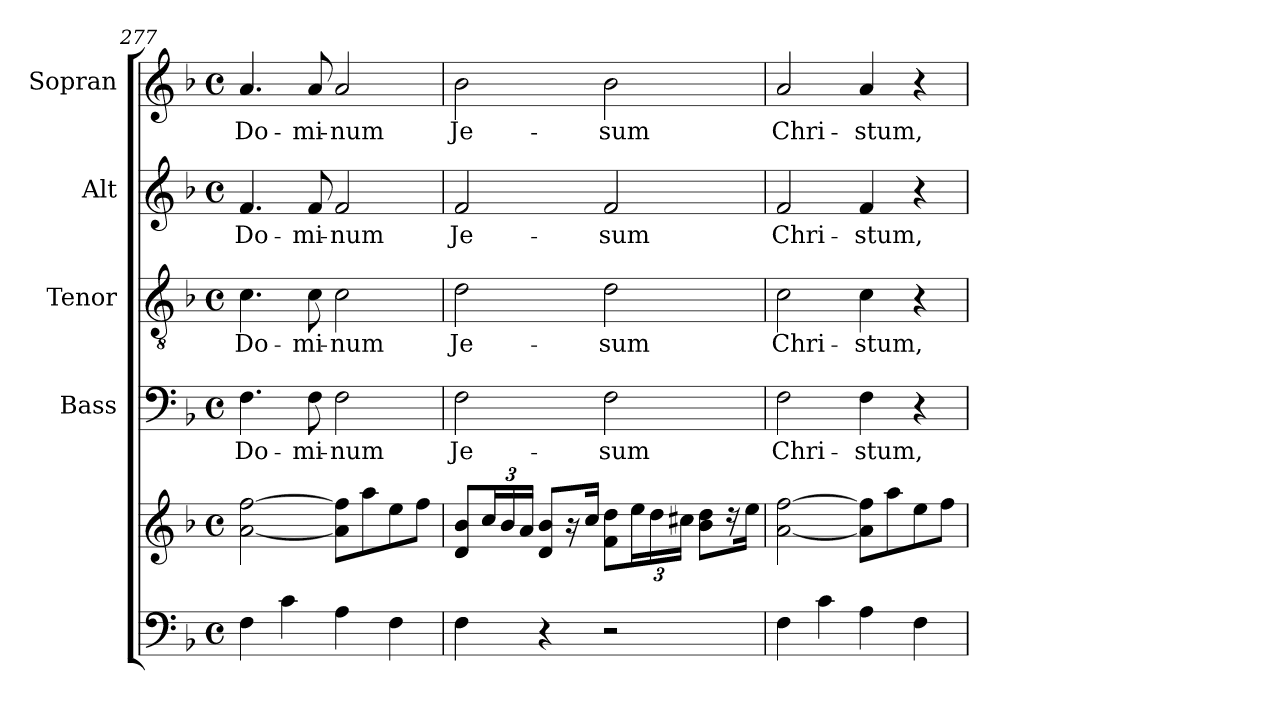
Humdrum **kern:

**kern	**kern	**kern	**text	**kern	**text	**kern	**text	**kern	**text
*part5	*part5	*part4	*part4	*part3	*part3	*part2	*part2	*part1	*part1
*staff6	*staff5	*staff4	*staff4	*staff3	*staff3	*staff2	*staff2	*staff1	*staff1
*	*	*I"Bass	*	*I"Tenor	*	*I"Alt	*	*I"Sopran	*
*	*	*I'B.	*	*I'T.	*	*I'A.	*	*I'S.	*
*clefF4	*clefG2	*clefF4	*	*clefGv2	*	*clefG2	*	*clefG2	*
*k[b-]	*k[b-]	*k[b-]	*	*k[b-]	*	*k[b-]	*	*k[b-]	*
*F:	*F:	*F:	*	*F:	*	*F:	*	*F:	*
*M4/4	*M4/4	*M4/4	*	*M4/4	*	*M4/4	*	*M4/4	*
*met(c)	*met(c)	*met(c)	*	*met(c)	*	*met(c)	*	*met(c)	*
=277	=277	=277	=277	=277	=277	=277	=277	=277	=277
!	!	!	!LO:LY:b	!	!LO:LY:b	!	!LO:LY:b	!	!LO:LY:b
4F\	[2a\ [2ff\	4.F\	Do-	4.c\	Do-	4.f/	Do-	4.a/	Do-
4c\	.	.	.	.	.	.	.	.	.
!	!	!	!LO:LY:b	!	!LO:LY:b	!	!LO:LY:b	!	!LO:LY:b
.	.	8F\	-mi-	8c\	-mi-	8f/	-mi-	8a/	-mi-
!	!	!	!LO:LY:b	!	!LO:LY:b	!	!LO:LY:b	!	!LO:LY:b
4A\	8a\] 8ff\]L	2F\	-num	2c\	-num	2f/	-num	2a/	-num
.	8aa\	.	.	.	.	.	.	.	.
4F\	8ee\	.	.	.	.	.	.	.	.
.	8ff\J	.	.	.	.	.	.	.	.
=278	=278	=278	=278	=278	=278	=278	=278	=278	=278
!	!	!	!LO:LY:b	!	!LO:LY:b	!	!LO:LY:b	!	!LO:LY:b
4F\	8d/ 8b-/L	2F\	Je-	2d\	Je-	2f/	Je-	2b-\	Je-
.	24cc/L	.	.	.	.	.	.	.	.
.	24b-/	.	.	.	.	.	.	.	.
.	24a/JJ	.	.	.	.	.	.	.	.
4r	8d/ 8b-/L	.	.	.	.	.	.	.	.
.	16r	.	.	.	.	.	.	.	.
.	16cc/Jk	.	.	.	.	.	.	.	.
!	!	!	!LO:LY:b	!	!LO:LY:b	!	!LO:LY:b	!	!LO:LY:b
2r	8f\ 8dd\L	2F\	-sum	2d\	-sum	2f/	-sum	2b-\	-sum
.	24ee\L	.	.	.	.	.	.	.	.
.	24dd\	.	.	.	.	.	.	.	.
.	24cc#X\JJ	.	.	.	.	.	.	.	.
.	8b-\ 8dd\L	.	.	.	.	.	.	.	.
.	16r	.	.	.	.	.	.	.	.
.	16ee\Jk	.	.	.	.	.	.	.	.
=279	=279	=279	=279	=279	=279	=279	=279	=279	=279
!	!	!	!LO:LY:b	!	!LO:LY:b	!	!LO:LY:b	!	!LO:LY:b
4F\	[2a\ [2ff\	2F\	Chri-	2c\	Chri-	2f/	Chri-	2a/	Chri-
4c\	.	.	.	.	.	.	.	.	.
!	!	!	!LO:LY:b	!	!LO:LY:b	!	!LO:LY:b	!	!LO:LY:b
4A\	8a\] 8ff\]L	4F\	-stum,	4c\	-stum,	4f/	-stum,	4a/	-stum,
.	8aa\	.	.	.	.	.	.	.	.
4F\	8ee\	4r	.	4r	.	4r	.	4r	.
.	8ff\J	.	.	.	.	.	.	.	.
=	=	=	=	=	=	=	=	=	=
*-	*-	*-	*-	*-	*-	*-	*-	*-	*-
